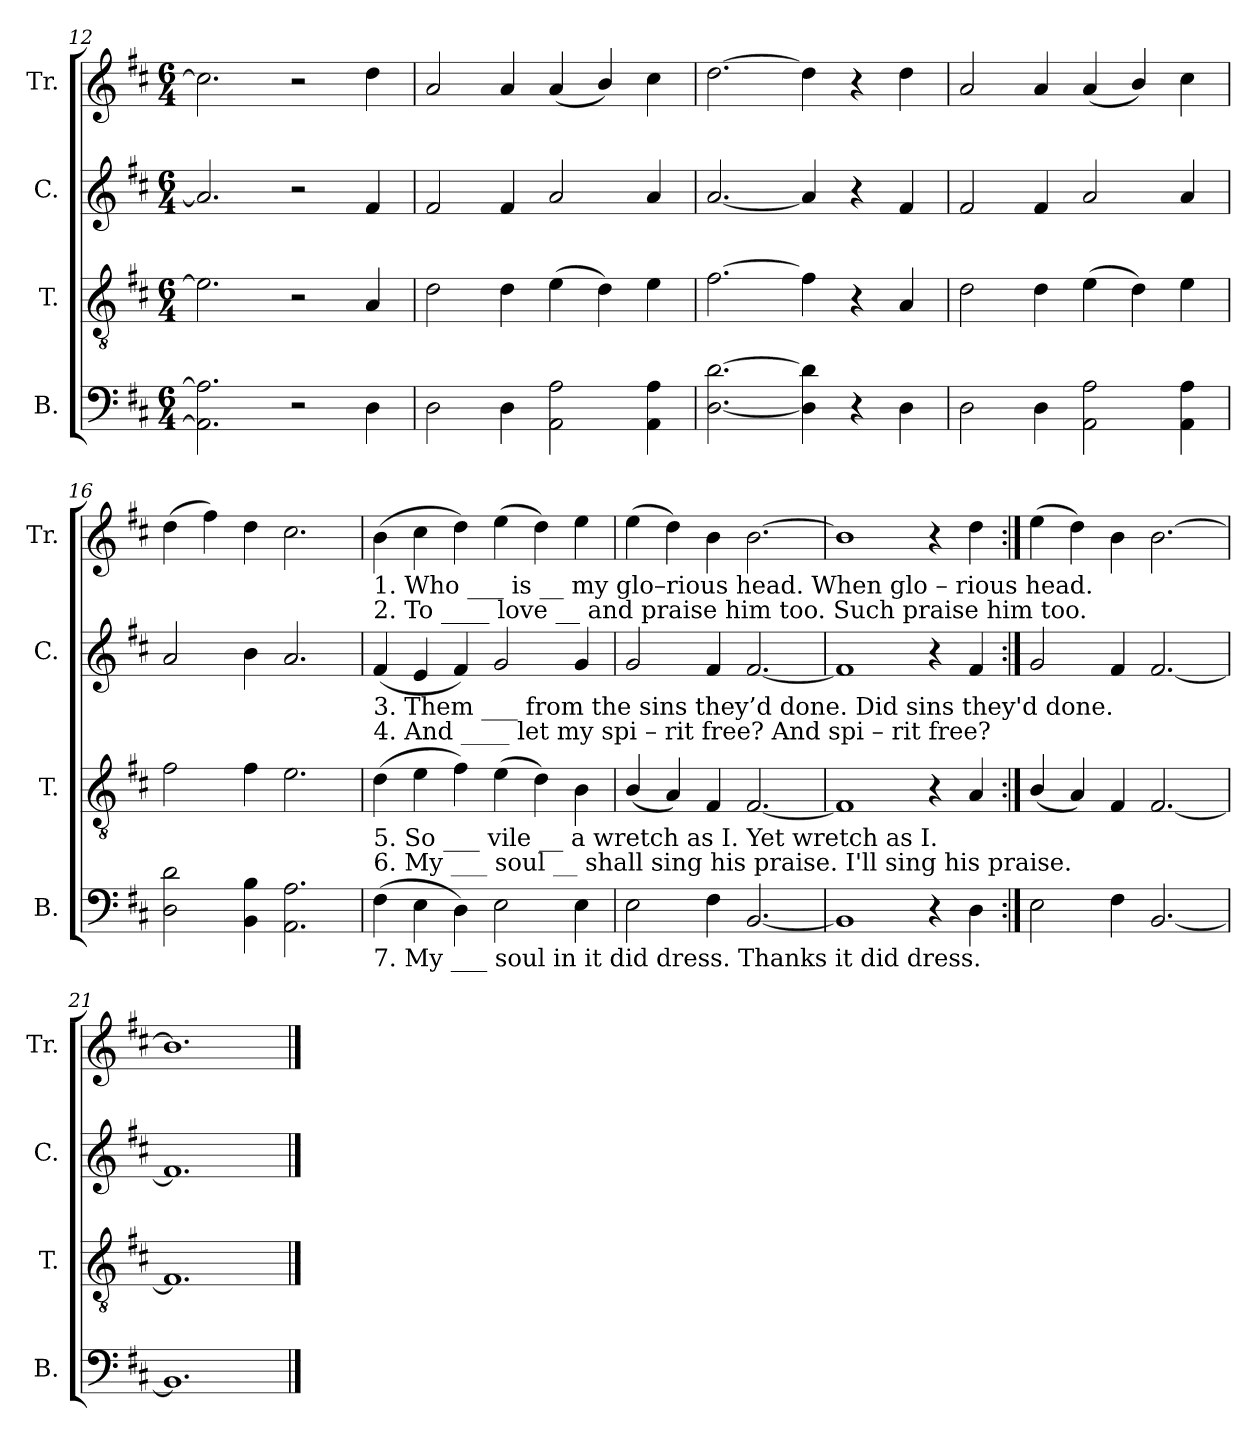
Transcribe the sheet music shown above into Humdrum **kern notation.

**kern	**kern	**kern	**kern
*part4	*part3	*part2	*part1
*staff4	*staff3	*staff2	*staff1
*I"B.	*I"T.	*I"C.	*I"Tr.
*I'B.	*I'T.	*I'C.	*I'Tr.
*clefF4	*clefGv2	*clefG2	*clefG2
*k[f#c#]	*k[f#c#]	*k[f#c#]	*k[f#c#]
*M6/4	*M6/4	*M6/4	*M6/4
=12	=12	=12	=12
2.AA\] 2.A\]	2.e\]	2.a/]	2.cc#\]
2r	2r	2r	2r
4D\	4A/	4f#/	4dd\
=13	=13	=13	=13
2D\	2d\	2f#/	2a/
4D\	4d\	4f#/	4a/
2AA\ 2A\	(4e\	2a/	(4a/
.	4d\)	.	4b/)
4AA\ 4A\	4e\	4a/	4cc#\
=14	=14	=14	=14
[2.D\ [2.d\	[2.f#\	[2.a/	[2.dd\
4D\] 4d\]	4f#\]	4a/]	4dd\]
4r	4r	4r	4r
4D\	4A/	4f#/	4dd\
=15	=15	=15	=15
2D\	2d\	2f#/	2a/
4D\	4d\	4f#/	4a/
2AA\ 2A\	(4e\	2a/	(4a/
.	4d\)	.	4b/)
4AA\ 4A\	4e\	4a/	4cc#\
=16	=16	=16	=16
2D\ 2d\	2f#\	2a/	(4dd\
.	.	.	4ff#\)
4BB\ 4B\	4f#\	4b\	4dd\
2.AA\ 2.A\	2.e\	2.a/	2.cc#\
!!LO:LB:g=z
=17	=17	=17	=17
!	!	!	!LO:TX:b:t=1. Who ___  is __   my  glo–rious  head.          When    glo – rious head.
!	!	!	!LO:TX:b:t=2. To ____ love __ and praise him too.            Such      praise him  too.
!	!	!LO:TX:b:t=3. Them ___ from the sins they’d done.              Did    sins  they'd done.	!
!	!	!LO:TX:b:t=4. And ____  let      my  spi  – rit    free?                And    spi  –  rit     free?	!
!	!LO:TX:b:t=5. So ___   vile __  a    wretch  as   I.                      Yet      wretch  as  I.	!	!
!	!LO:TX:b:t=6. My ___ soul __ shall sing his praise.                  I'll       sing his praise.	!	!
!LO:TX:b:t=7.  My ___  soul     in     it     did   dress.           Thanks     it       did   dress.	!	!	!
(4F#\	(4d\	(4f#/	(4b\
4E\	4e\	4e/	4cc#\
4D\)	4f#\)	4f#/)	4dd\)
2E\	(4e\	2g/	(4ee\
.	4d\)	.	4dd\)
4E\	4B\	4g/	4ee\
=18	=18	=18	=18
2E\	(4B/	2g/	(4ee\
.	4A/)	.	4dd\)
4F#\	4F#/	4f#/	4b\
[2.BB/	[2.F#/	[2.f#/	[2.b\
=19	=19	=19	=19
1BB]	1F#]	1f#]	1b]
4r	4r	4r	4r
4D\	4A/	4f#/	4dd\
=20:|!	=20:|!	=20:|!	=20:|!
2E\	(4B/	2g/	(4ee\
.	4A/)	.	4dd\)
4F#\	4F#/	4f#/	4b\
[2.BB/	[2.F#/	[2.f#/	[2.b\
=21	=21	=21	=21
1.BB]	1.F#]	1.f#]	1.b]
==	==	==	==
*-	*-	*-	*-
